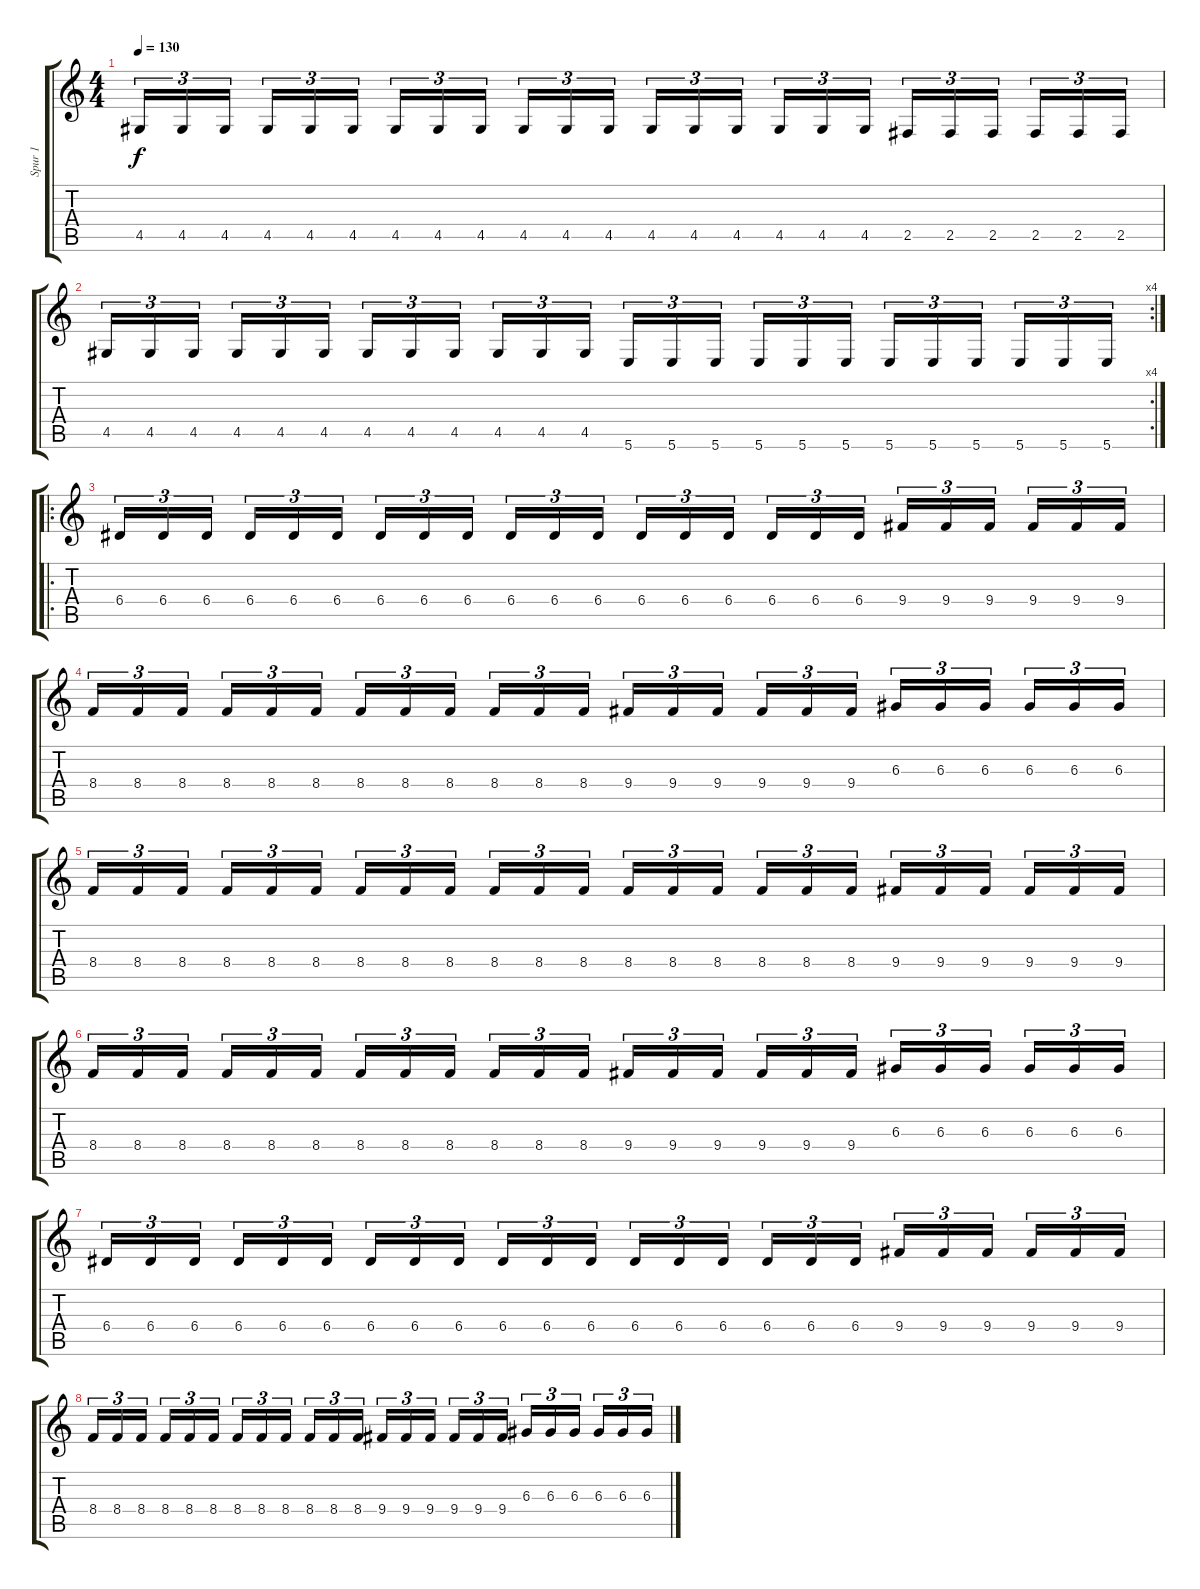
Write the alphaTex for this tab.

\track ("Spur 1" "Spur 1") {instrument distortionguitar}
\staff {score tabs}
\tuning (B3 Gb3 D3 A2 E2 B1) {hide}
\ts (4 4)
\tempo 130
\clef g2
\ks c
4.5.16{tu (3 2) dy f} 4.5.16{tu (3 2)} 4.5.16{tu (3 2)} 4.5.16{tu (3 2)} 4.5.16{tu (3 2)} 4.5.16{tu (3 2)} 4.5.16{tu (3 2)} 4.5.16{tu (3 2)} 4.5.16{tu (3 2)} 4.5.16{tu (3 2)} 4.5.16{tu (3 2)} 4.5.16{tu (3 2)} 4.5.16{tu (3 2)} 4.5.16{tu (3 2)} 4.5.16{tu (3 2)} 4.5.16{tu (3 2)} 4.5.16{tu (3 2)} 4.5.16{tu (3 2)} 2.5.16{tu (3 2)} 2.5.16{tu (3 2)} 2.5.16{tu (3 2)} 2.5.16{tu (3 2)} 2.5.16{tu (3 2)} 2.5.16{tu (3 2)} |
\rc 4
4.5.16{tu (3 2)} 4.5.16{tu (3 2)} 4.5.16{tu (3 2)} 4.5.16{tu (3 2)} 4.5.16{tu (3 2)} 4.5.16{tu (3 2)} 4.5.16{tu (3 2)} 4.5.16{tu (3 2)} 4.5.16{tu (3 2)} 4.5.16{tu (3 2)} 4.5.16{tu (3 2)} 4.5.16{tu (3 2)} 5.6.16{tu (3 2)} 5.6.16{tu (3 2)} 5.6.16{tu (3 2)} 5.6.16{tu (3 2)} 5.6.16{tu (3 2)} 5.6.16{tu (3 2)} 5.6.16{tu (3 2)} 5.6.16{tu (3 2)} 5.6.16{tu (3 2)} 5.6.16{tu (3 2)} 5.6.16{tu (3 2)} 5.6.16{tu (3 2)} |
\ro
6.4.16{tu (3 2)} 6.4.16{tu (3 2)} 6.4.16{tu (3 2)} 6.4.16{tu (3 2)} 6.4.16{tu (3 2)} 6.4.16{tu (3 2)} 6.4.16{tu (3 2)} 6.4.16{tu (3 2)} 6.4.16{tu (3 2)} 6.4.16{tu (3 2)} 6.4.16{tu (3 2)} 6.4.16{tu (3 2)} 6.4.16{tu (3 2)} 6.4.16{tu (3 2)} 6.4.16{tu (3 2)} 6.4.16{tu (3 2)} 6.4.16{tu (3 2)} 6.4.16{tu (3 2)} 9.4.16{tu (3 2)} 9.4.16{tu (3 2)} 9.4.16{tu (3 2)} 9.4.16{tu (3 2)} 9.4.16{tu (3 2)} 9.4.16{tu (3 2)} |
8.4.16{tu (3 2)} 8.4.16{tu (3 2)} 8.4.16{tu (3 2)} 8.4.16{tu (3 2)} 8.4.16{tu (3 2)} 8.4.16{tu (3 2)} 8.4.16{tu (3 2)} 8.4.16{tu (3 2)} 8.4.16{tu (3 2)} 8.4.16{tu (3 2)} 8.4.16{tu (3 2)} 8.4.16{tu (3 2)} 9.4.16{tu (3 2)} 9.4.16{tu (3 2)} 9.4.16{tu (3 2)} 9.4.16{tu (3 2)} 9.4.16{tu (3 2)} 9.4.16{tu (3 2)} 6.3.16{tu (3 2)} 6.3.16{tu (3 2)} 6.3.16{tu (3 2)} 6.3.16{tu (3 2)} 6.3.16{tu (3 2)} 6.3.16{tu (3 2)} |
8.4.16{tu (3 2)} 8.4.16{tu (3 2)} 8.4.16{tu (3 2)} 8.4.16{tu (3 2)} 8.4.16{tu (3 2)} 8.4.16{tu (3 2)} 8.4.16{tu (3 2)} 8.4.16{tu (3 2)} 8.4.16{tu (3 2)} 8.4.16{tu (3 2)} 8.4.16{tu (3 2)} 8.4.16{tu (3 2)} 8.4.16{tu (3 2)} 8.4.16{tu (3 2)} 8.4.16{tu (3 2)} 8.4.16{tu (3 2)} 8.4.16{tu (3 2)} 8.4.16{tu (3 2)} 9.4.16{tu (3 2)} 9.4.16{tu (3 2)} 9.4.16{tu (3 2)} 9.4.16{tu (3 2)} 9.4.16{tu (3 2)} 9.4.16{tu (3 2)} |
8.4.16{tu (3 2)} 8.4.16{tu (3 2)} 8.4.16{tu (3 2)} 8.4.16{tu (3 2)} 8.4.16{tu (3 2)} 8.4.16{tu (3 2)} 8.4.16{tu (3 2)} 8.4.16{tu (3 2)} 8.4.16{tu (3 2)} 8.4.16{tu (3 2)} 8.4.16{tu (3 2)} 8.4.16{tu (3 2)} 9.4.16{tu (3 2)} 9.4.16{tu (3 2)} 9.4.16{tu (3 2)} 9.4.16{tu (3 2)} 9.4.16{tu (3 2)} 9.4.16{tu (3 2)} 6.3.16{tu (3 2)} 6.3.16{tu (3 2)} 6.3.16{tu (3 2)} 6.3.16{tu (3 2)} 6.3.16{tu (3 2)} 6.3.16{tu (3 2)} |
6.4.16{tu (3 2)} 6.4.16{tu (3 2)} 6.4.16{tu (3 2)} 6.4.16{tu (3 2)} 6.4.16{tu (3 2)} 6.4.16{tu (3 2)} 6.4.16{tu (3 2)} 6.4.16{tu (3 2)} 6.4.16{tu (3 2)} 6.4.16{tu (3 2)} 6.4.16{tu (3 2)} 6.4.16{tu (3 2)} 6.4.16{tu (3 2)} 6.4.16{tu (3 2)} 6.4.16{tu (3 2)} 6.4.16{tu (3 2)} 6.4.16{tu (3 2)} 6.4.16{tu (3 2)} 9.4.16{tu (3 2)} 9.4.16{tu (3 2)} 9.4.16{tu (3 2)} 9.4.16{tu (3 2)} 9.4.16{tu (3 2)} 9.4.16{tu (3 2)} |
8.4.16{tu (3 2)} 8.4.16{tu (3 2)} 8.4.16{tu (3 2)} 8.4.16{tu (3 2)} 8.4.16{tu (3 2)} 8.4.16{tu (3 2)} 8.4.16{tu (3 2)} 8.4.16{tu (3 2)} 8.4.16{tu (3 2)} 8.4.16{tu (3 2)} 8.4.16{tu (3 2)} 8.4.16{tu (3 2)} 9.4.16{tu (3 2)} 9.4.16{tu (3 2)} 9.4.16{tu (3 2)} 9.4.16{tu (3 2)} 9.4.16{tu (3 2)} 9.4.16{tu (3 2)} 6.3.16{tu (3 2)} 6.3.16{tu (3 2)} 6.3.16{tu (3 2)} 6.3.16{tu (3 2)} 6.3.16{tu (3 2)} 6.3.16{tu (3 2)}
